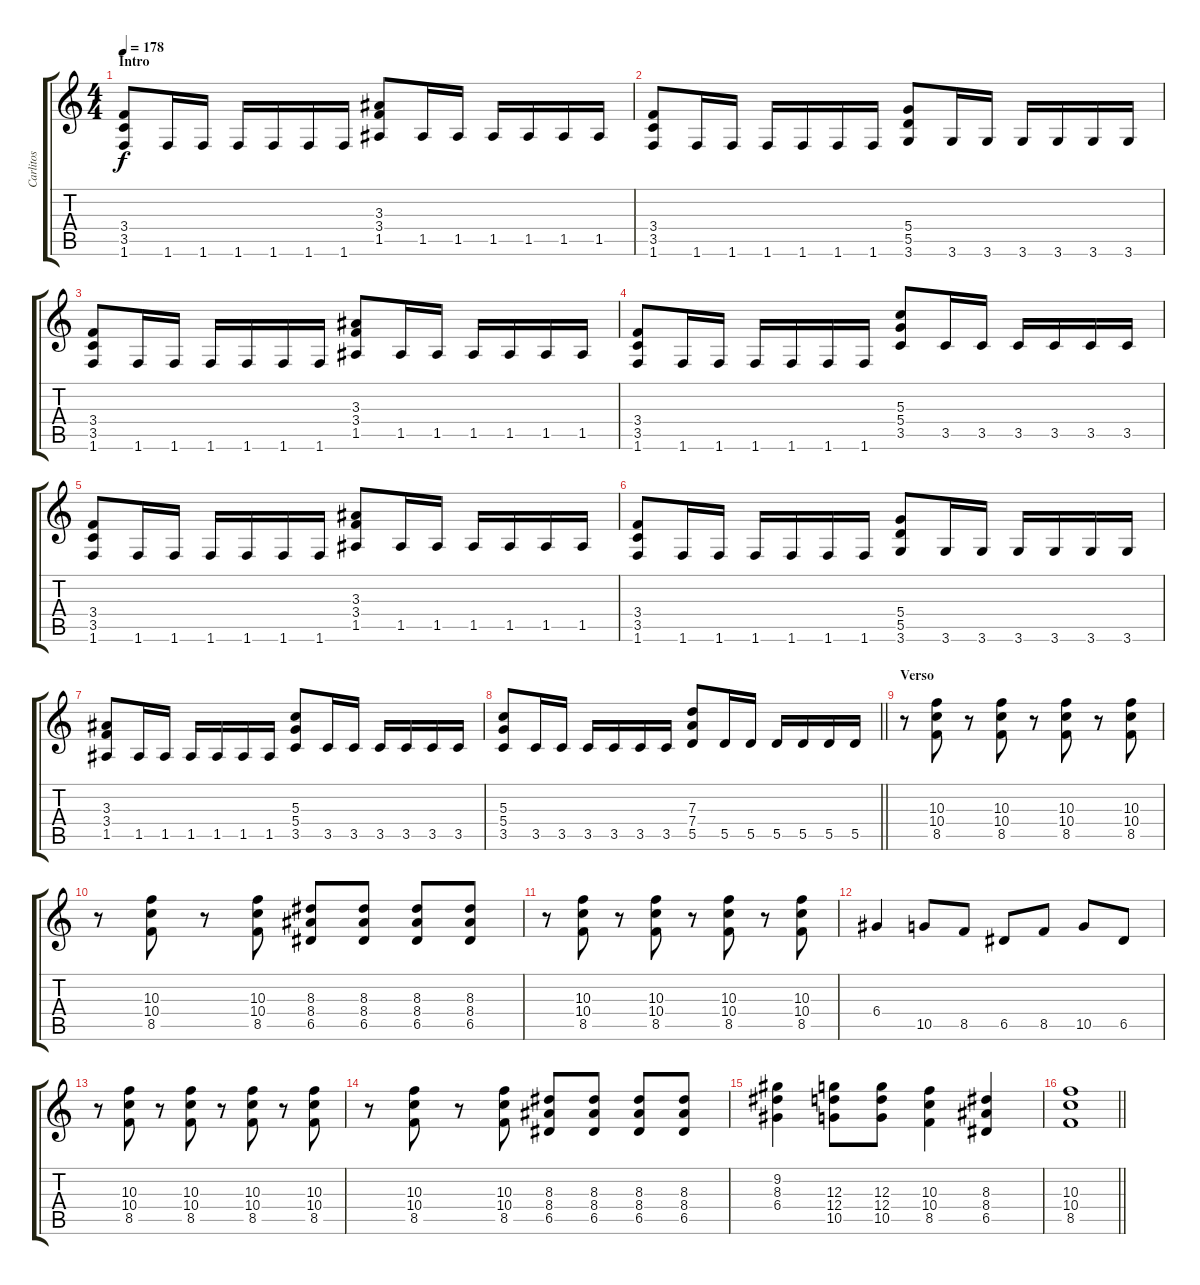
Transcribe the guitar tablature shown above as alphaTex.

\track ("Carlitos" "Carlitos") {instrument distortionguitar}
\staff {score tabs}
\tuning (E4 B3 G3 D3 A2 E2) {hide}
\ts (4 4)
\section ("" "Intro")
\tempo 178
\clef g2
\ks c
(3.4 3.5 1.6).8{dy f} 1.6.16 1.6.16 1.6.16 1.6.16 1.6.16 1.6.16 (3.3 3.4 1.5).8 1.5.16 1.5.16 1.5.16 1.5.16 1.5.16 1.5.16 |
(3.4 3.5 1.6).8 1.6.16 1.6.16 1.6.16 1.6.16 1.6.16 1.6.16 (5.4 5.5 3.6).8 3.6.16 3.6.16 3.6.16 3.6.16 3.6.16 3.6.16 |
(3.4 3.5 1.6).8 1.6.16 1.6.16 1.6.16 1.6.16 1.6.16 1.6.16 (3.3 3.4 1.5).8 1.5.16 1.5.16 1.5.16 1.5.16 1.5.16 1.5.16 |
(3.4 3.5 1.6).8 1.6.16 1.6.16 1.6.16 1.6.16 1.6.16 1.6.16 (5.3 5.4 3.5).8 3.5.16 3.5.16 3.5.16 3.5.16 3.5.16 3.5.16 |
(3.4 3.5 1.6).8 1.6.16 1.6.16 1.6.16 1.6.16 1.6.16 1.6.16 (3.3 3.4 1.5).8 1.5.16 1.5.16 1.5.16 1.5.16 1.5.16 1.5.16 |
(3.4 3.5 1.6).8 1.6.16 1.6.16 1.6.16 1.6.16 1.6.16 1.6.16 (5.4 5.5 3.6).8 3.6.16 3.6.16 3.6.16 3.6.16 3.6.16 3.6.16 |
(3.3 3.4 1.5).8 1.5.16 1.5.16 1.5.16 1.5.16 1.5.16 1.5.16 (5.3 5.4 3.5).8 3.5.16 3.5.16 3.5.16 3.5.16 3.5.16 3.5.16 |
\barLineRight lightlight
(5.3 5.4 3.5).8 3.5.16 3.5.16 3.5.16 3.5.16 3.5.16 3.5.16 (7.3 7.4 5.5).8 5.5.16 5.5.16 5.5.16 5.5.16 5.5.16 5.5.16 |
\section ("" "Verso")
r.8 (10.3 10.4 8.5).8 r.8 (10.3 10.4 8.5).8 r.8 (10.3 10.4 8.5).8 r.8 (10.3 10.4 8.5).8 |
r.8 (10.3 10.4 8.5).8 r.8 (10.3 10.4 8.5).8 (8.3 8.4 6.5).8 (8.3 8.4 6.5).8 (8.3 8.4 6.5).8 (8.3 8.4 6.5).8 |
r.8 (10.3 10.4 8.5).8 r.8 (10.3 10.4 8.5).8 r.8 (10.3 10.4 8.5).8 r.8 (10.3 10.4 8.5).8 |
6.4.4 10.5.8 8.5.8 6.5.8 8.5.8 10.5.8 6.5.8 |
r.8 (10.3 10.4 8.5).8 r.8 (10.3 10.4 8.5).8 r.8 (10.3 10.4 8.5).8 r.8 (10.3 10.4 8.5).8 |
r.8 (10.3 10.4 8.5).8 r.8 (10.3 10.4 8.5).8 (8.3 8.4 6.5).8 (8.3 8.4 6.5).8 (8.3 8.4 6.5).8 (8.3 8.4 6.5).8 |
(9.2 8.3 6.4).4 (12.3 12.4 10.5).8 (12.3 12.4 10.5).8 (10.3 10.4 8.5).4 (8.3 8.4 6.5).4 |
\barLineRight lightlight
(10.3 10.4 8.5).1
